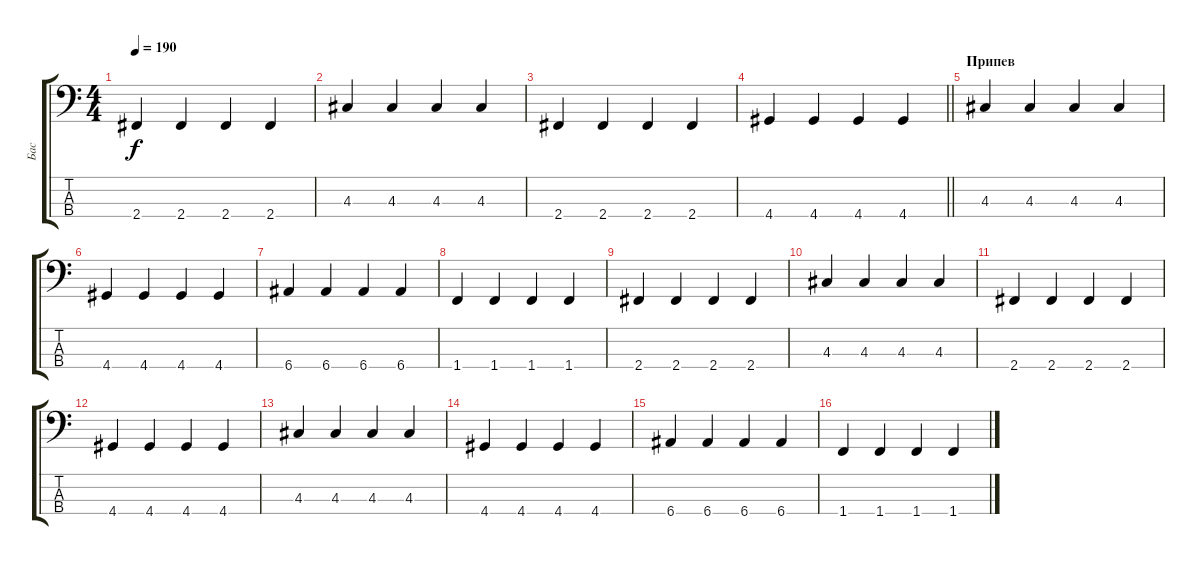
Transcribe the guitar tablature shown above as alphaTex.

\track ("Бас" "Бас") {instrument electricbassfinger}
\staff {score tabs}
\tuning (G2 D2 A1 E1) {hide}
\ts (4 4)
\tempo 190
\clef f4
\ks c
2.4.4{dy f} 2.4.4 2.4.4 2.4.4 |
4.3.4 4.3.4 4.3.4 4.3.4 |
2.4.4 2.4.4 2.4.4 2.4.4 |
\barLineRight lightlight
4.4.4 4.4.4 4.4.4 4.4.4 |
\section ("" "Припев")
4.3.4 4.3.4 4.3.4 4.3.4 |
4.4.4 4.4.4 4.4.4 4.4.4 |
6.4.4 6.4.4 6.4.4 6.4.4 |
1.4.4 1.4.4 1.4.4 1.4.4 |
2.4.4 2.4.4 2.4.4 2.4.4 |
4.3.4 4.3.4 4.3.4 4.3.4 |
2.4.4 2.4.4 2.4.4 2.4.4 |
4.4.4 4.4.4 4.4.4 4.4.4 |
4.3.4 4.3.4 4.3.4 4.3.4 |
4.4.4 4.4.4 4.4.4 4.4.4 |
6.4.4 6.4.4 6.4.4 6.4.4 |
1.4.4 1.4.4 1.4.4 1.4.4
